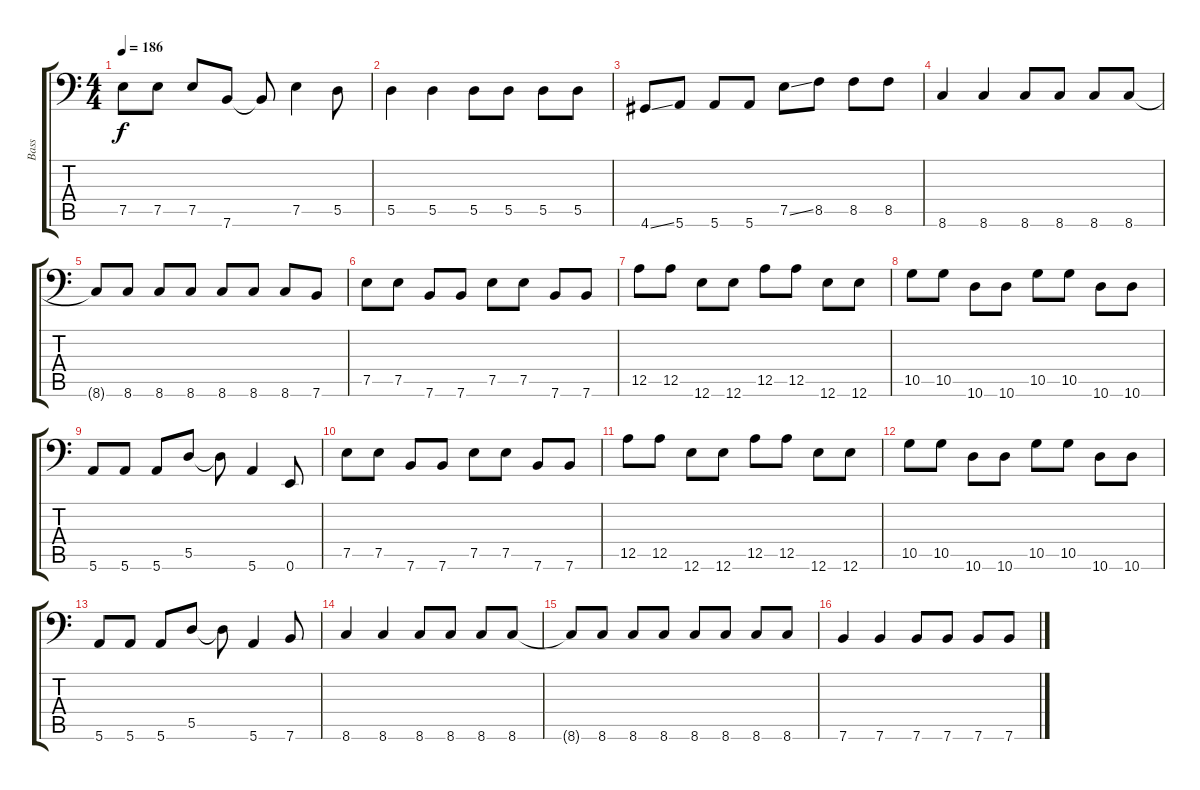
\track ("Bass" "Bass") {instrument electricbasspick}
\staff {score tabs}
\tuning (E3 B2 G2 D2 A1 E1) {hide}
\ts (4 4)
\tempo 186
\clef f4
\ks c
7.5.8{dy f} 7.5.8 7.5.8 7.6.8 7.6{t}.8 7.5.4 5.5.8 |
5.5.4 5.5.4 5.5.8 5.5.8 5.5.8 5.5.8 |
4.6{ss}.8 5.6.8 5.6.8 5.6.8 7.5{ss}.8 8.5.8 8.5.8 8.5.8 |
8.6.4 8.6.4 8.6.8 8.6.8 8.6.8 8.6.8 |
8.6{t}.8 8.6.8 8.6.8 8.6.8 8.6.8 8.6.8 8.6.8 7.6.8 |
7.5.8 7.5.8 7.6.8 7.6.8 7.5.8 7.5.8 7.6.8 7.6.8 |
12.5.8 12.5.8 12.6.8 12.6.8 12.5.8 12.5.8 12.6.8 12.6.8 |
10.5.8 10.5.8 10.6.8 10.6.8 10.5.8 10.5.8 10.6.8 10.6.8 |
5.6.8 5.6.8 5.6.8 5.5.8 5.5{t}.8 5.6.4 0.6.8 |
7.5.8 7.5.8 7.6.8 7.6.8 7.5.8 7.5.8 7.6.8 7.6.8 |
12.5.8 12.5.8 12.6.8 12.6.8 12.5.8 12.5.8 12.6.8 12.6.8 |
10.5.8 10.5.8 10.6.8 10.6.8 10.5.8 10.5.8 10.6.8 10.6.8 |
5.6.8 5.6.8 5.6.8 5.5.8 5.5{t}.8 5.6.4 7.6.8 |
8.6.4 8.6.4 8.6.8 8.6.8 8.6.8 8.6.8 |
8.6{t}.8 8.6.8 8.6.8 8.6.8 8.6.8 8.6.8 8.6.8 8.6.8 |
7.6.4 7.6.4 7.6.8 7.6.8 7.6.8 7.6.8
